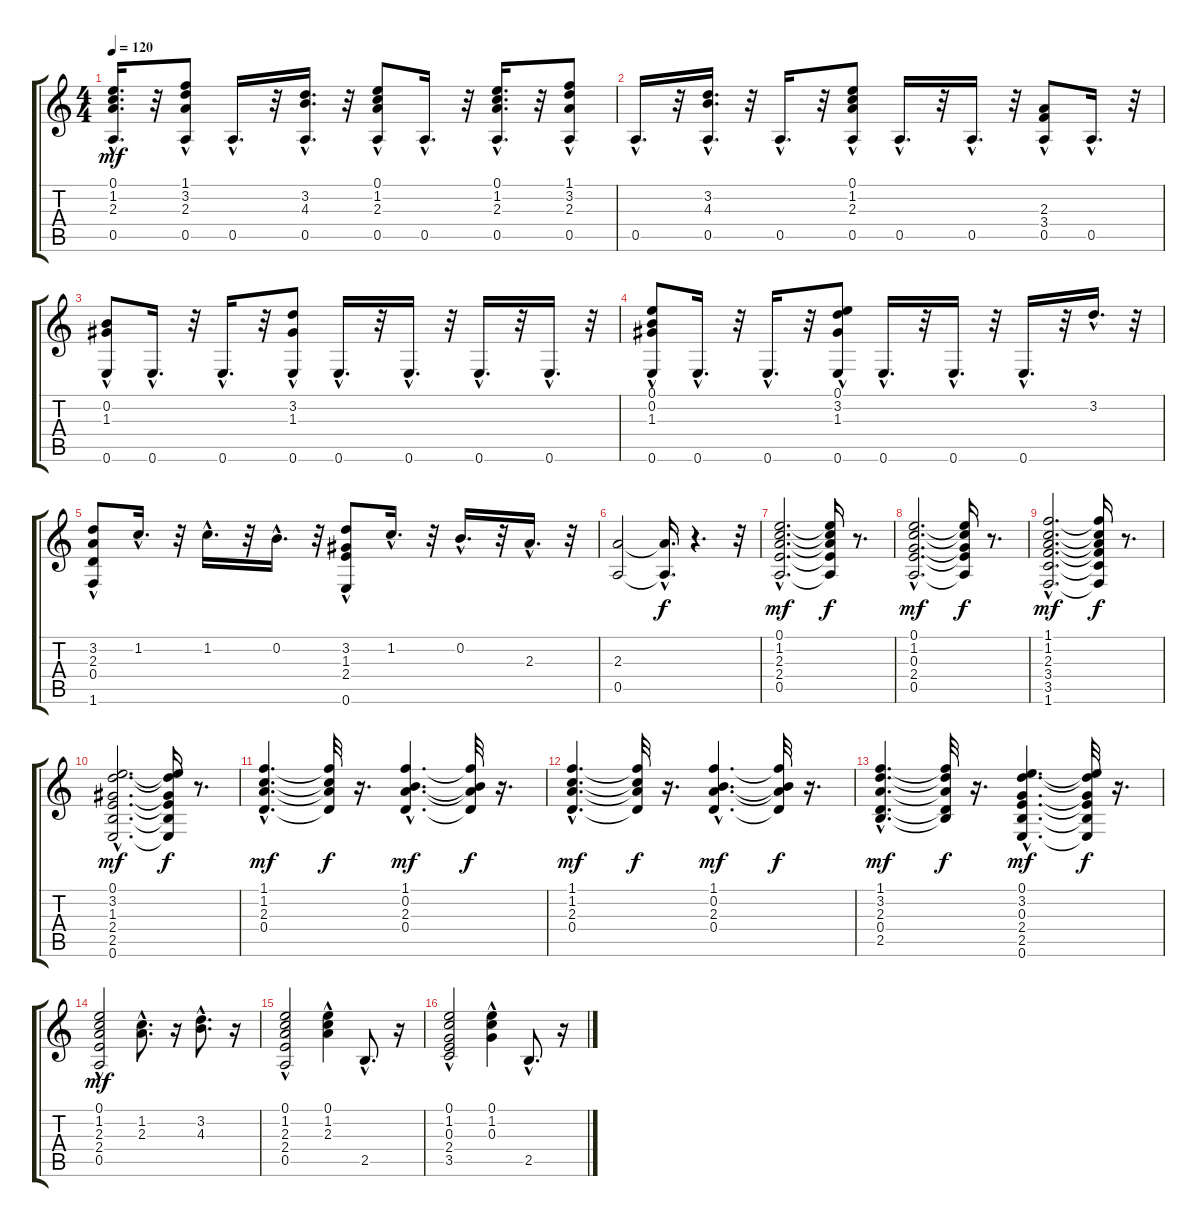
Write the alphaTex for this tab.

\track "" {instrument acousticguitarnylon}
\staff {score tabs}
\tuning (E4 B3 G3 D3 A2 E2) {hide}
\ts (4 4)
\tempo 120
\clef g2
\ks c
(0.1{hac} 1.2{hac} 2.3{hac} 0.5{hac}).16{d dy mf instrument acousticguitarnylon} r.32 (1.1{hac} 3.2{hac} 2.3{hac} 0.5{hac}).8 0.5{hac}.16{d} r.32 (3.2{hac} 4.3{hac} 0.5{hac}).16{d} r.32 (0.1{hac} 1.2{hac} 2.3{hac} 0.5{hac}).8 0.5{hac}.16{d} r.32 (0.1{hac} 1.2{hac} 2.3{hac} 0.5{hac}).16{d} r.32 (1.1{hac} 3.2{hac} 2.3{hac} 0.5{hac}).8 |
0.5{hac}.16{d} r.32 (3.2{hac} 4.3{hac} 0.5{hac}).16{d} r.32 0.5{hac}.16{d} r.32 (0.1 1.2 2.3 0.5{hac}).8 0.5{hac}.16{d} r.32 0.5{hac}.16{d} r.32 (2.3{hac} 3.4{hac} 0.5{hac}).8 0.5{hac}.16{d} r.32 |
(0.2 1.3 0.6{hac}).8 0.6{hac}.16{d} r.32 0.6{hac}.16{d} r.32 (3.2 1.3 0.6{hac}).8 0.6{hac}.16{d} r.32 0.6{hac}.16{d} r.32 0.6{hac}.16{d} r.32 0.6{hac}.16{d} r.32 |
(0.1 0.2 1.3 0.6{hac}).8 0.6{hac}.16{d} r.32 0.6{hac}.16{d} r.32 (0.1 3.2 1.3 0.6{hac}).8 0.6{hac}.16{d} r.32 0.6{hac}.16{d} r.32 0.6{hac}.16{d} r.32 3.2{hac}.16{d} r.32 |
(3.2{hac} 2.3{hac} 0.4{hac} 1.6{hac}).8 1.2{hac}.16{d} r.32 1.2{hac}.16{d} r.32 0.2{hac}.16{d} r.32 (3.2{hac} 1.3{hac} 2.4{hac} 0.6{hac}).8 1.2{hac}.16{d} r.32 0.2{hac}.16{d} r.32 2.3{hac}.16{d} r.32 |
(2.3 0.5).2 (2.3{hac t} 0.5{hac t}).16{d dy f} r.4{d} r.32 |
(0.1{hac} 1.2{hac} 2.3{hac} 2.4{hac} 0.5{hac}).2{d dy mf} (0.1{t} 1.2{t} 2.3{t} 2.4{t} 0.5{t}).16{dy f} r.8{d} |
(0.1{hac} 1.2{hac} 0.3{hac} 2.4{hac} 0.5{hac}).2{d dy mf} (0.1{t} 1.2{t} 0.3{t} 2.4{t} 0.5{t}).16{dy f} r.8{d} |
(1.1{hac} 1.2{hac} 2.3{hac} 3.4{hac} 3.5{hac} 1.6{hac}).2{d dy mf} (1.1{t} 1.2{t} 2.3{t} 3.4{t} 3.5{t} 1.6{t}).16{dy f} r.8{d} |
(0.1{hac} 3.2{hac} 1.3{hac} 2.4{hac} 2.5{hac} 0.6{hac}).2{d dy mf} (0.1{t} 3.2{t} 1.3{t} 2.4{t} 2.5{t} 0.6{t}).16{dy f} r.8{d} |
(1.1{hac} 1.2{hac} 2.3{hac} 0.4{hac}).4{d dy mf} (1.1{t} 1.2{t} 2.3{t} 0.4{t}).32{dy f} r.16{d} (1.1{hac} 0.2{hac} 2.3{hac} 0.4{hac}).4{d dy mf} (1.1{t} 0.2{t} 2.3{t} 0.4{t}).32{dy f} r.16{d} |
(1.1{hac} 1.2{hac} 2.3{hac} 0.4{hac}).4{d dy mf} (1.1{t} 1.2{t} 2.3{t} 0.4{t}).32{dy f} r.16{d} (1.1{hac} 0.2{hac} 2.3{hac} 0.4{hac}).4{d dy mf} (1.1{t} 0.2{t} 2.3{t} 0.4{t}).32{dy f} r.16{d} |
(1.1{hac} 3.2{hac} 2.3{hac} 0.4{hac} 2.5{hac}).4{d dy mf} (1.1{t} 3.2{t} 2.3{t} 0.4{t} 2.5{t}).32{dy f} r.16{d} (0.1{hac} 3.2{hac} 0.3{hac} 2.4{hac} 2.5{hac} 0.6{hac}).4{d dy mf} (0.1{t} 3.2{t} 0.3{t} 2.4{t} 2.5{t} 0.6{t}).32{dy f} r.16{d} |
(0.1{hac} 1.2{hac} 2.3{hac} 2.4{hac} 0.5).2{dy mf} (1.2{hac} 2.3{hac}).8{d} r.16 (3.2{hac} 4.3{hac}).8{d} r.16 |
(0.1{hac} 1.2{hac} 2.3{hac} 2.4{hac} 0.5).2 (0.1{hac} 1.2{hac} 2.3{hac}).4 2.5{hac}.8{d} r.16 |
(0.1{hac} 1.2{hac} 0.3{hac} 2.4{hac} 3.5).2 (0.1{hac} 1.2{hac} 0.3{hac}).4 2.5{hac}.8{d} r.16
